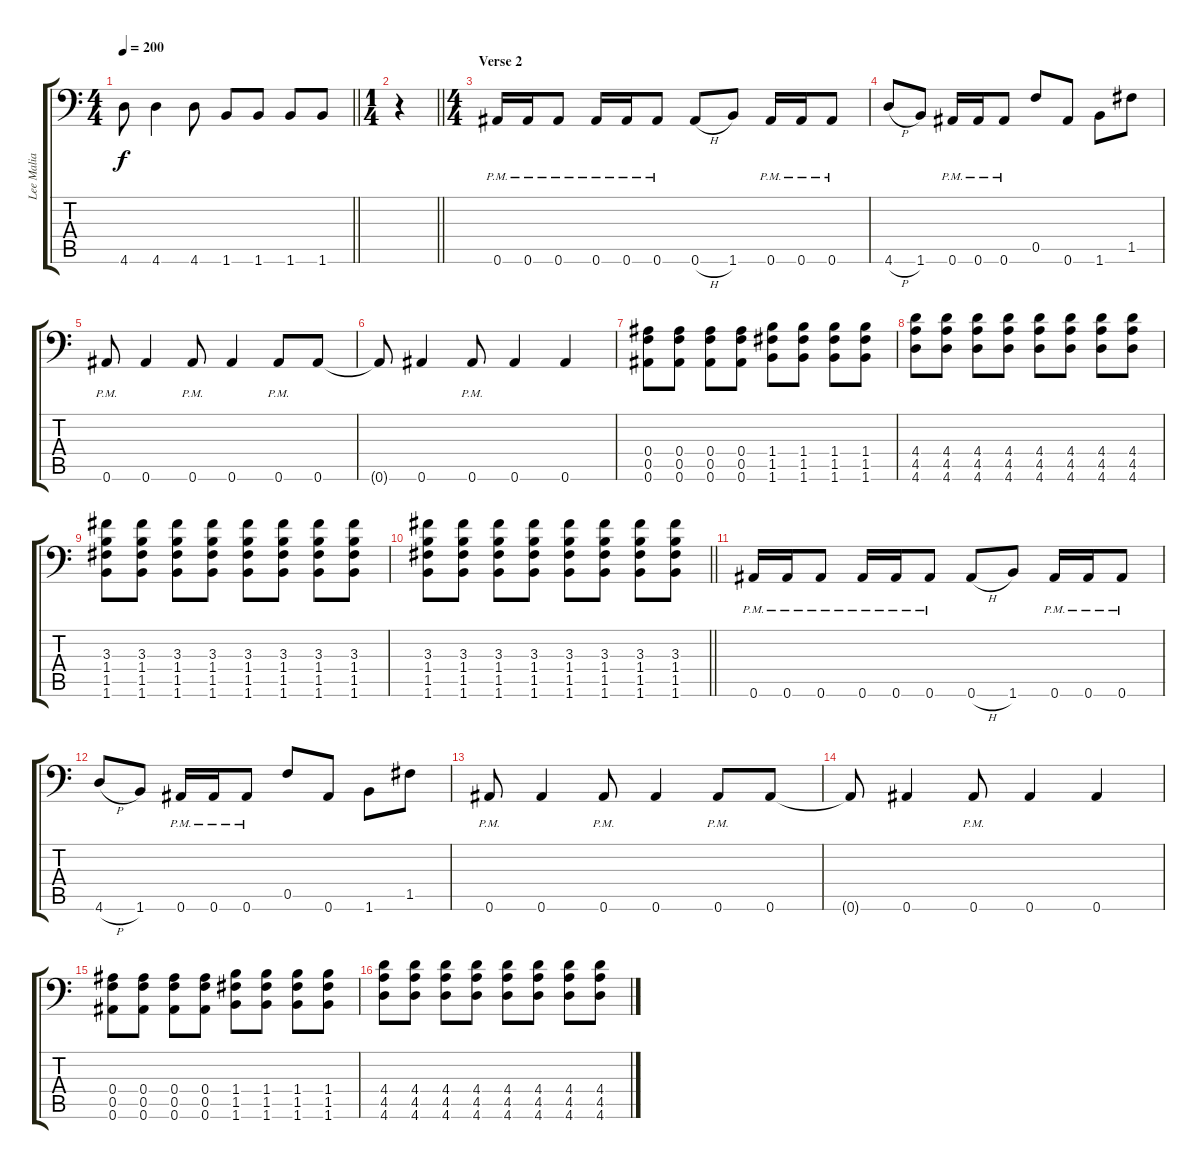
\track ("Lee Malia" "Lee Malia") {instrument distortionguitar}
\staff {score tabs}
\tuning (C4 G3 Eb3 Bb2 F2 Bb1) {hide}
\ts (4 4)
\tempo 200
\clef f4
\barLineRight lightlight
\ks c
4.6.8{dy f} 4.6.4 4.6.8 1.6.8 1.6.8 1.6.8 1.6.8 |
\ts (1 4)
\barLineRight lightlight
r.4 |
\ts (4 4)
\section ("" "Verse 2")
0.6{pm}.16 0.6{pm}.16 0.6{pm}.8 0.6{pm}.16 0.6{pm}.16 0.6{pm}.8 0.6{h}.8 1.6.8 0.6{pm}.16 0.6{pm}.16 0.6{pm}.8 |
4.6{h}.8 1.6.8 0.6{pm}.16 0.6{pm}.16 0.6{pm}.8 0.5.8 0.6.8 1.6.8 1.5.8 |
0.6{pm}.8 0.6.4 0.6{pm}.8 0.6.4 0.6{pm}.8 0.6.8 |
0.6{t}.8 0.6.4 0.6{pm}.8 0.6.4 0.6.4 |
(0.4 0.5 0.6).8 (0.4 0.5 0.6).8 (0.4 0.5 0.6).8 (0.4 0.5 0.6).8 (1.4 1.5 1.6).8 (1.4 1.5 1.6).8 (1.4 1.5 1.6).8 (1.4 1.5 1.6).8 |
(4.4 4.5 4.6).8 (4.4 4.5 4.6).8 (4.4 4.5 4.6).8 (4.4 4.5 4.6).8 (4.4 4.5 4.6).8 (4.4 4.5 4.6).8 (4.4 4.5 4.6).8 (4.4 4.5 4.6).8 |
(3.3 1.4 1.5 1.6).8 (3.3 1.4 1.5 1.6).8 (3.3 1.4 1.5 1.6).8 (3.3 1.4 1.5 1.6).8 (3.3 1.4 1.5 1.6).8 (3.3 1.4 1.5 1.6).8 (3.3 1.4 1.5 1.6).8 (3.3 1.4 1.5 1.6).8 |
\barLineRight lightlight
(3.3 1.4 1.5 1.6).8 (3.3 1.4 1.5 1.6).8 (3.3 1.4 1.5 1.6).8 (3.3 1.4 1.5 1.6).8 (3.3 1.4 1.5 1.6).8 (3.3 1.4 1.5 1.6).8 (3.3 1.4 1.5 1.6).8 (3.3 1.4 1.5 1.6).8 |
0.6{pm}.16 0.6{pm}.16 0.6{pm}.8 0.6{pm}.16 0.6{pm}.16 0.6{pm}.8 0.6{h}.8 1.6.8 0.6{pm}.16 0.6{pm}.16 0.6{pm}.8 |
4.6{h}.8 1.6.8 0.6{pm}.16 0.6{pm}.16 0.6{pm}.8 0.5.8 0.6.8 1.6.8 1.5.8 |
0.6{pm}.8 0.6.4 0.6{pm}.8 0.6.4 0.6{pm}.8 0.6.8 |
0.6{t}.8 0.6.4 0.6{pm}.8 0.6.4 0.6.4 |
(0.4 0.5 0.6).8 (0.4 0.5 0.6).8 (0.4 0.5 0.6).8 (0.4 0.5 0.6).8 (1.4 1.5 1.6).8 (1.4 1.5 1.6).8 (1.4 1.5 1.6).8 (1.4 1.5 1.6).8 |
(4.4 4.5 4.6).8 (4.4 4.5 4.6).8 (4.4 4.5 4.6).8 (4.4 4.5 4.6).8 (4.4 4.5 4.6).8 (4.4 4.5 4.6).8 (4.4 4.5 4.6).8 (4.4 4.5 4.6).8
